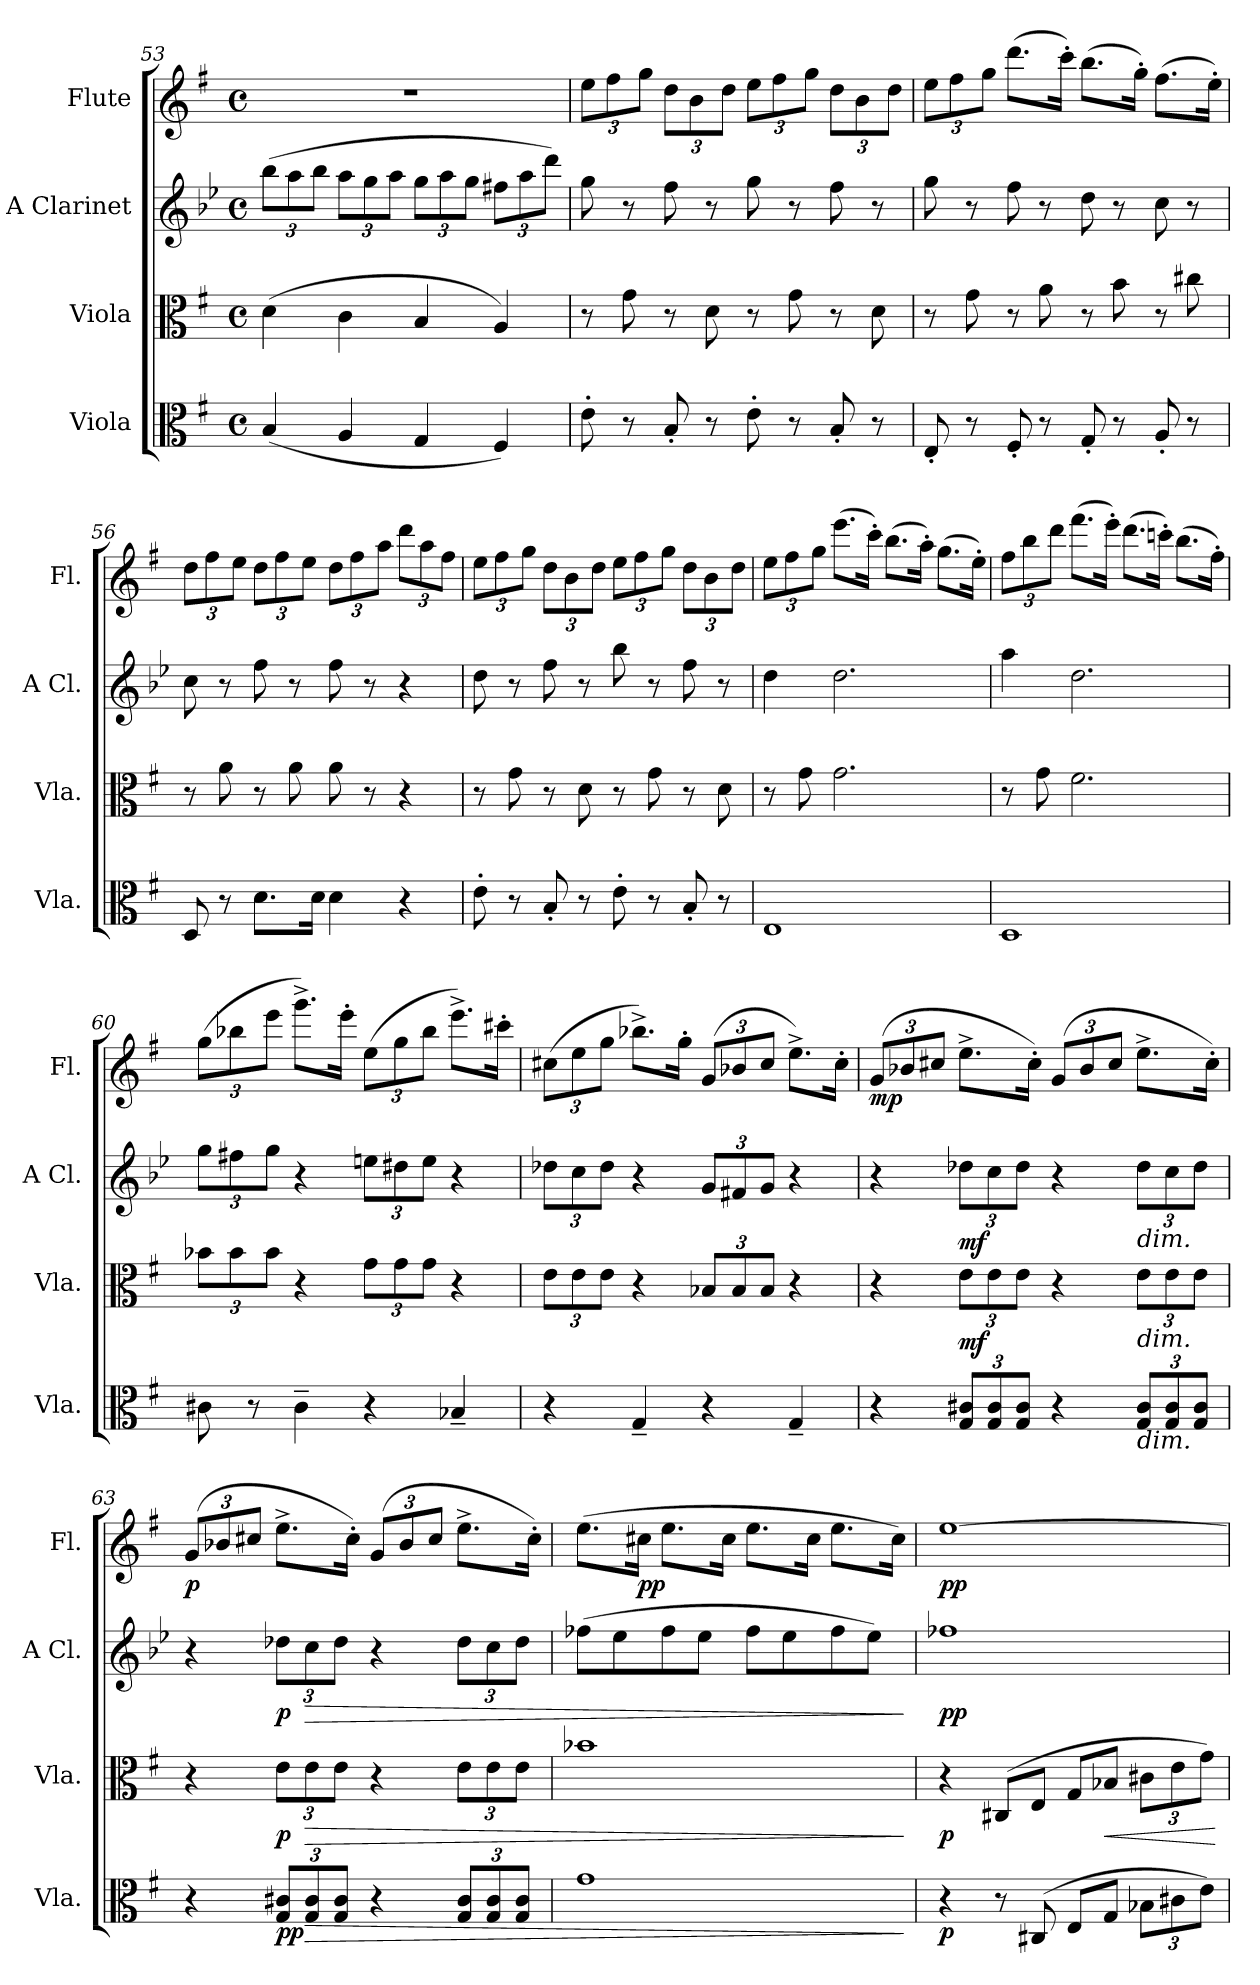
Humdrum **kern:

**kern	**dynam	**kern	**dynam	**kern	**dynam	**kern	**dynam
*part4	*part4	*part3	*part3	*part2	*part2	*part1	*part1
*staff4	*staff4	*staff3	*staff3	*staff2	*staff2	*staff1	*staff1
*I"Viola	*	*I"Viola	*	*I"A Clarinet	*	*I"Flute	*
*I'Vla.	*	*I'Vla.	*	*I'A Cl.	*	*I'Fl.	*
!!LO:LB:g=z
*clefC3	*	*clefC3	*	*clefG2	*	*clefG2	*
*	*	*	*	*ITrd2c3	*	*	*
*k[f#]	*	*k[f#]	*	*k[f#]	*	*k[f#]	*
*M4/4	*	*M4/4	*	*M4/4	*	*M4/4	*
*met(c)	*	*met(c)	*	*met(c)	*	*met(c)	*
*	*	*	*	*Xbrackettup	*	*	*
=53	=53	=53	=53	=53	=53	=53	=53
(<4B/	.	(>4d\	.	(>12gg\L	.	1r	.
.	.	.	.	12ff#\	.	.	.
.	.	.	.	12gg\J	.	.	.
4A/	.	4c\	.	12ff#\L	.	.	.
.	.	.	.	12ee\	.	.	.
.	.	.	.	12ff#\J	.	.	.
4G/	.	4B/	.	12ee\L	.	.	.
.	.	.	.	12ff#\	.	.	.
.	.	.	.	12ee\J	.	.	.
4F#/)	.	4A/)	.	12dd#X\L	.	.	.
.	.	.	.	12ff#\	.	.	.
.	.	.	.	12bb\J)	.	.	.
=54	=54	=54	=54	=54	=54	=54	=54
*	*	*	*	*	*	*Xbrackettup	*
8e'\	.	8r	.	8ee\	.	12ee\L	.
.	.	.	.	.	.	12ff#\	.
8r	.	8g\	.	8r	.	.	.
.	.	.	.	.	.	12gg\J	.
8B'/	.	8r	.	8dd\	.	12dd\L	.
.	.	.	.	.	.	12b\	.
8r	.	8d\	.	8r	.	.	.
.	.	.	.	.	.	12dd\J	.
8e'\	.	8r	.	8ee\	.	12ee\L	.
.	.	.	.	.	.	12ff#\	.
8r	.	8g\	.	8r	.	.	.
.	.	.	.	.	.	12gg\J	.
8B'/	.	8r	.	8dd\	.	12dd\L	.
.	.	.	.	.	.	12b\	.
8r	.	8d\	.	8r	.	.	.
.	.	.	.	.	.	12dd\J	.
=55	=55	=55	=55	=55	=55	=55	=55
8E'/	.	8r	.	8ee\	.	12ee\L	.
.	.	.	.	.	.	12ff#\	.
8r	.	8g\	.	8r	.	.	.
.	.	.	.	.	.	12gg\J	.
8F#'/	.	8r	.	8dd\	.	(>8.ddd\L	.
8r	.	8a\	.	8r	.	.	.
.	.	.	.	.	.	16ccc'\Jk)	.
8G'/	.	8r	.	8b\	.	(>8.bb\L	.
8r	.	8b\	.	8r	.	.	.
.	.	.	.	.	.	16gg'\Jk)	.
8A'/	.	8r	.	8a\	.	(>8.ff#\L	.
8r	.	8cc#X\	.	8r	.	.	.
.	.	.	.	.	.	16ee'\Jk)	.
!!LO:PB:g=z
=56	=56	=56	=56	=56	=56	=56	=56
8D/	.	8r	.	8a\	.	12dd\L	.
.	.	.	.	.	.	12ff#\	.
8r	.	8a\	.	8r	.	.	.
.	.	.	.	.	.	12ee\J	.
8.d\L	.	8r	.	8dd\	.	12dd\L	.
.	.	.	.	.	.	12ff#\	.
.	.	8a\	.	8r	.	.	.
.	.	.	.	.	.	12ee\J	.
16d\Jk	.	.	.	.	.	.	.
4d\	.	8a\	.	8dd\	.	12dd\L	.
.	.	.	.	.	.	12ff#\	.
.	.	8r	.	8r	.	.	.
.	.	.	.	.	.	12aa\J	.
4r	.	4r	.	4r	.	12ddd\L	.
.	.	.	.	.	.	12aa\	.
.	.	.	.	.	.	12ff#\J	.
=57	=57	=57	=57	=57	=57	=57	=57
8e'\	.	8r	.	8b\	.	12ee\L	.
.	.	.	.	.	.	12ff#\	.
8r	.	8g\	.	8r	.	.	.
.	.	.	.	.	.	12gg\J	.
8B'/	.	8r	.	8dd\	.	12dd\L	.
.	.	.	.	.	.	12b\	.
8r	.	8d\	.	8r	.	.	.
.	.	.	.	.	.	12dd\J	.
8e'\	.	8r	.	8gg\	.	12ee\L	.
.	.	.	.	.	.	12ff#\	.
8r	.	8g\	.	8r	.	.	.
.	.	.	.	.	.	12gg\J	.
8B'/	.	8r	.	8dd\	.	12dd\L	.
.	.	.	.	.	.	12b\	.
8r	.	8d\	.	8r	.	.	.
.	.	.	.	.	.	12dd\J	.
=58	=58	=58	=58	=58	=58	=58	=58
1E	.	8r	.	4b\	.	12ee\L	.
.	.	.	.	.	.	12ff#\	.
.	.	8g\	.	.	.	.	.
.	.	.	.	.	.	12gg\J	.
.	.	2.g\	.	2.b\	.	(>8.eee\L	.
.	.	.	.	.	.	16ccc'\Jk)	.
.	.	.	.	.	.	(>8.bb\L	.
.	.	.	.	.	.	16aa'\Jk)	.
.	.	.	.	.	.	(>8.gg\L	.
.	.	.	.	.	.	16ee'\Jk)	.
!!LO:LB:g=z
=59	=59	=59	=59	=59	=59	=59	=59
1D	.	8r	.	4ff#\	.	12ff#\L	.
.	.	.	.	.	.	12bb\	.
.	.	8g\	.	.	.	.	.
.	.	.	.	.	.	12ddd\J	.
.	.	2.f#\	.	2.b\	.	(>8.fff#\L	.
.	.	.	.	.	.	16eee'\Jk)	.
.	.	.	.	.	.	(>8.ddd\L	.
.	.	.	.	.	.	16cccn'\Jk)	.
.	.	.	.	.	.	(>8.bb\L	.
.	.	.	.	.	.	16ff#'\Jk)	.
=60	=60	=60	=60	=60	=60	=60	=60
*	*	*Xbrackettup	*	*	*	*	*
8c#X\	.	12b-X\L	.	12ee\L	.	(>12gg\L	.
.	.	12b-\	.	12dd#X\	.	12bb-X\	.
8r	.	.	.	.	.	.	.
.	.	12b-\J	.	12ee\J	.	12eee\J	.
4c#~\	.	4r	.	4r	.	8.ggg^\L)	.
.	.	.	.	.	.	16eee'\Jk	.
4r	.	12g\L	.	12cc#X\L	.	(>12ee\L	.
.	.	12g\	.	12b#X\	.	12gg\	.
.	.	12g\J	.	12cc#\J	.	12bb-\J	.
4B-X~/	.	4r	.	4r	.	8.eee^\L)	.
.	.	.	.	.	.	16ccc#X'\Jk	.
=61	=61	=61	=61	=61	=61	=61	=61
4r	.	12e\L	.	12b-X\L	.	(>12cc#X\L	.
.	.	12e\	.	12a\	.	12ee\	.
.	.	12e\J	.	12b-\J	.	12gg\J	.
4G~/	.	4r	.	4r	.	8.bb-X^\L)	.
.	.	.	.	.	.	16gg'\Jk	.
4r	.	12B-X/L	.	12e/L	.	(>12g/L	.
.	.	12B-/	.	12d#X/	.	12b-X/	.
.	.	12B-/J	.	12e/J	.	12cc#/J	.
4G~/	.	4r	.	4r	.	8.ee^\L)	.
.	.	.	.	.	.	16cc#'\Jk	.
!!LO:PB:g=z
=62	=62	=62	=62	=62	=62	=62	=62
!	!	!	!	!	!	!	!LO:DY:b
4r	.	4r	.	4r	.	(>12g/L	mp
.	.	.	.	.	.	12b-X/	.
.	.	.	.	.	.	12cc#X/J	.
*Xbrackettup	*	*	*	*	*	*	*
!	!LO:DY:b	!	!	!	!	!	!
!	!LO:DY:n=1:b	!	!LO:DY:b	!	!LO:DY:b	!	!
12G/ 12c#X/L	mf mf	12e\L	mf	12b-X\L	mf	8.ee^\L	.
12G/ 12c#/	.	12e\	.	12a\	.	.	.
12G/ 12c#/J	.	12e\J	.	12b-\J	.	.	.
.	.	.	.	.	.	16cc#'\Jk)	.
4r	.	4r	.	4r	.	(>12g/L	.
.	.	.	.	.	.	12b-/	.
.	.	.	.	.	.	12cc#/J	.
!	!	!	!	!LO:TX:b:i:t=dim.	!	!	!
!	!	!LO:TX:b:i:t=dim.	!	!	!	!	!
!LO:TX:b:i:t=dim.	!	!	!	!	!	!	!
12G/ 12c#/L	.	12e\L	.	12b-\L	.	8.ee^\L	.
12G/ 12c#/	.	12e\	.	12a\	.	.	.
12G/ 12c#/J	.	12e\J	.	12b-\J	.	.	.
.	.	.	.	.	.	16cc#'\Jk)	.
=63	=63	=63	=63	=63	=63	=63	=63
!	!	!	!	!	!	!	!LO:DY:b
4r	.	4r	.	4r	.	(>12g/L	p
.	.	.	.	.	.	12b-X/	.
.	.	.	.	.	.	12cc#X/J	.
!	!LO:DY:b	!	!	!	!	!	!
!	!LO:DY:n=1:b	!	!LO:DY:b	!	!LO:DY:b	!	!
12G/ 12c#X/L	p p	12e\L	p	12b-X\L	p	8.ee^\L	.
!	!LO:HP:b	!	!LO:HP:b	!	!LO:HP:b	!	!
12G/ 12c#/	>	12e\	>	12a\	>	.	.
12G/ 12c#/J	.	12e\J	.	12b-\J	.	.	.
.	.	.	.	.	.	16cc#'\Jk)	.
4r	.	4r	.	4r	.	(>12g/L	.
.	.	.	.	.	.	12b-/	.
.	.	.	.	.	.	12cc#/J	.
12G/ 12c#/L	.	12e\L	.	12b-\L	.	8.ee^\L	.
12G/ 12c#/	.	12e\	.	12a\	.	.	.
12G/ 12c#/J	.	12e\J	.	12b-\J	.	.	.
.	.	.	.	.	.	16cc#'\Jk)	.
=64	=64	=64	=64	=64	=64	=64	=64
1g	.	1b-X	.	(>8dd-X\L	.	(>8.ee\L	.
.	.	.	.	8cc\	.	.	.
!	!	!	!	!	!	!	!LO:DY:b
.	.	.	.	.	.	16cc#X\Jk	pp
.	.	.	.	8dd-\	.	8.ee\L	.
.	.	.	.	8cc\J	.	.	.
.	.	.	.	.	.	16cc#\Jk	.
.	.	.	.	8dd-\L	.	8.ee\L	.
.	.	.	.	8cc\	.	.	.
.	.	.	.	.	.	16cc#\Jk	.
.	.	.	.	8dd-\	.	8.ee\L	.
.	.	.	.	8cc\J)	.	.	.
.	.	.	.	.	.	16cc#\Jk)	.
.	]	.	]	.	]	.	.
!!LO:LB:g=z
=65	=65	=65	=65	=65	=65	=65	=65
!	!LO:DY:b	!	!LO:DY:b	!	!LO:DY:b	!	!LO:DY:b
4r	p	4r	p	1dd-X	pp	[1ee	pp
8r	.	(>8C#X/L	.	.	.	.	.
(>8C#X/	.	8E/J	.	.	.	.	.
8E/L	.	8G/L	.	.	.	.	.
!	!	!	!LO:HP:b	!	!	!	!
8G/J	.	8B-X/J	<	.	.	.	.
12B-X\L	.	12c#X\L	.	.	.	.	.
12c#X\	.	12e\	.	.	.	.	.
12e\J)	.	12g\J)	.	.	.	.	.
.	.	.	[	.	.	.	.
=	=	=	=	=	=	=	=
*-	*-	*-	*-	*-	*-	*-	*-
